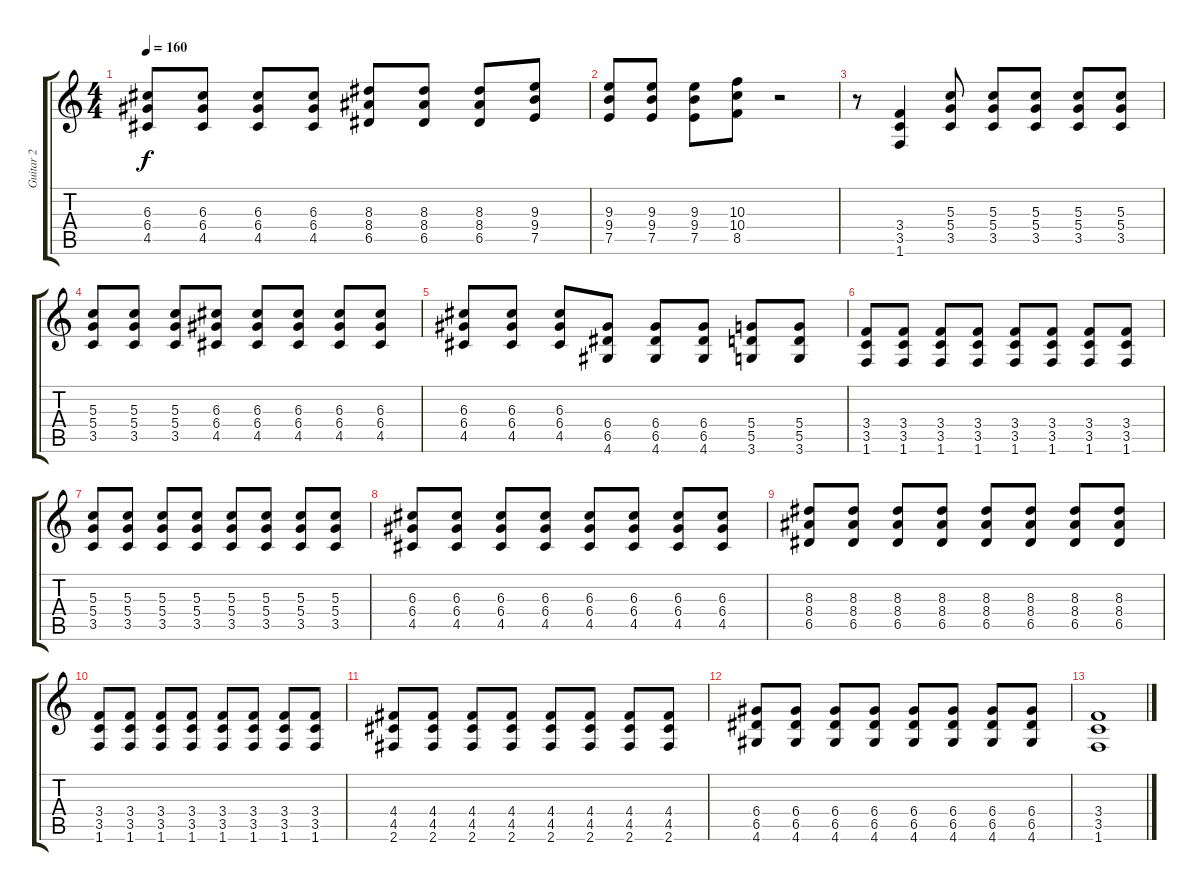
\track ("Guitar 2" "Guitar 2") {instrument overdrivenguitar}
\staff {score tabs}
\tuning (E4 B3 G3 D3 A2 E2) {hide}
\ts (4 4)
\tempo 160
\clef g2
\ks c
(6.3 6.4 4.5).8{dy f} (6.3 6.4 4.5).8 (6.3 6.4 4.5).8 (6.3 6.4 4.5).8 (8.3 8.4 6.5).8 (8.3 8.4 6.5).8 (8.3 8.4 6.5).8 (9.3 9.4 7.5).8 |
(9.3 9.4 7.5).8 (9.3 9.4 7.5).8 (9.3 9.4 7.5).8 (10.3 10.4 8.5).8 r.2 |
r.8 (3.4 3.5 1.6).4 (5.3 5.4 3.5).8 (5.3 5.4 3.5).8 (5.3 5.4 3.5).8 (5.3 5.4 3.5).8 (5.3 5.4 3.5).8 |
(5.3 5.4 3.5).8 (5.3 5.4 3.5).8 (5.3 5.4 3.5).8 (6.3 6.4 4.5).8 (6.3 6.4 4.5).8 (6.3 6.4 4.5).8 (6.3 6.4 4.5).8 (6.3 6.4 4.5).8 |
(6.3 6.4 4.5).8 (6.3 6.4 4.5).8 (6.3 6.4 4.5).8 (6.4 6.5 4.6).8 (6.4 6.5 4.6).8 (6.4 6.5 4.6).8 (5.4 5.5 3.6).8 (5.4 5.5 3.6).8 |
(3.4 3.5 1.6).8 (3.4 3.5 1.6).8 (3.4 3.5 1.6).8 (3.4 3.5 1.6).8 (3.4 3.5 1.6).8 (3.4 3.5 1.6).8 (3.4 3.5 1.6).8 (3.4 3.5 1.6).8 |
(5.3 5.4 3.5).8 (5.3 5.4 3.5).8 (5.3 5.4 3.5).8 (5.3 5.4 3.5).8 (5.3 5.4 3.5).8 (5.3 5.4 3.5).8 (5.3 5.4 3.5).8 (5.3 5.4 3.5).8 |
(6.3 6.4 4.5).8 (6.3 6.4 4.5).8 (6.3 6.4 4.5).8 (6.3 6.4 4.5).8 (6.3 6.4 4.5).8 (6.3 6.4 4.5).8 (6.3 6.4 4.5).8 (6.3 6.4 4.5).8 |
(8.3 8.4 6.5).8 (8.3 8.4 6.5).8 (8.3 8.4 6.5).8 (8.3 8.4 6.5).8 (8.3 8.4 6.5).8 (8.3 8.4 6.5).8 (8.3 8.4 6.5).8 (8.3 8.4 6.5).8 |
(3.4 3.5 1.6).8 (3.4 3.5 1.6).8 (3.4 3.5 1.6).8 (3.4 3.5 1.6).8 (3.4 3.5 1.6).8 (3.4 3.5 1.6).8 (3.4 3.5 1.6).8 (3.4 3.5 1.6).8 |
(4.4 4.5 2.6).8 (4.4 4.5 2.6).8 (4.4 4.5 2.6).8 (4.4 4.5 2.6).8 (4.4 4.5 2.6).8 (4.4 4.5 2.6).8 (4.4 4.5 2.6).8 (4.4 4.5 2.6).8 |
(6.4 6.5 4.6).8 (6.4 6.5 4.6).8 (6.4 6.5 4.6).8 (6.4 6.5 4.6).8 (6.4 6.5 4.6).8 (6.4 6.5 4.6).8 (6.4 6.5 4.6).8 (6.4 6.5 4.6).8 |
(3.4 3.5 1.6).1
